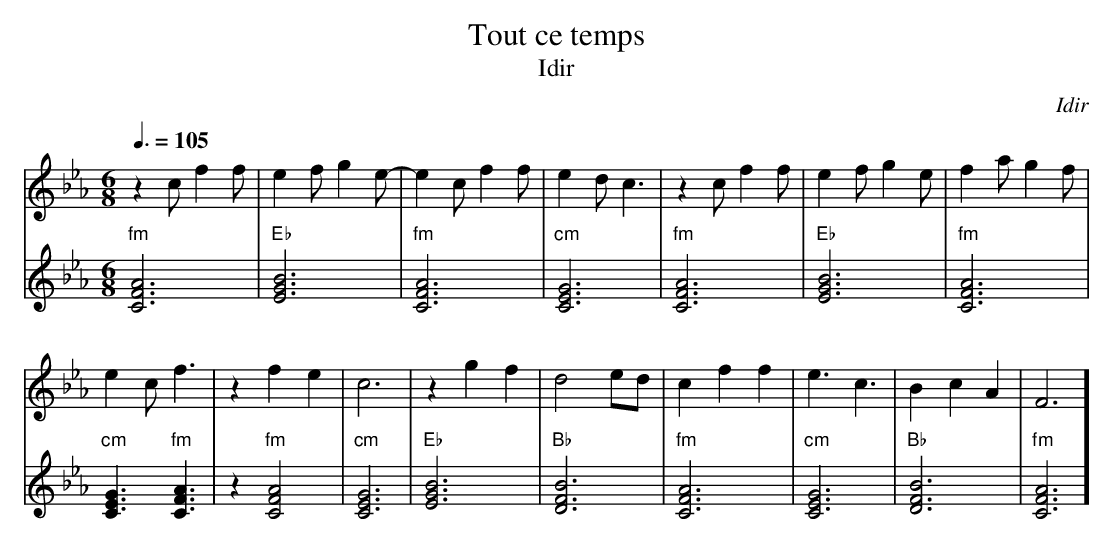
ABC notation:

X:1
T:Tout ce temps
C:Idir
T:Idir
L:1/4
M:6/8
Q:3/8=105
K:Eb
V:A
V:B
[V:A]z c/ f f/ |e f/ g e/- |e c/ f f/ |e d/ c3/2 |z c/ f f/ |e f/ g e/ |f a/ g f/ |
$ e c/ f3/2 | z f e | c3 | z g f | d2 e/d/ | c f f | e3/2 c3/2 | B c A | F3 ]
[V:B]"fm"[F3A3C3]|"Eb"[E3G3B3]|"fm"[F3A3C3]|"cm"[C3E3G3]|"fm"[F3A3C3]|"Eb"[E3G3B3]|"fm"[F3A3C3]|
$ "cm"[C3/2E3/2G3/2]"fm"[F3/2A3/2C3/2]| z "fm"[F2A2C2]|"cm"[C3E3G3]|"Eb"[E3G3B3]|"Bb"[B3D3F3]|"fm"[F3A3C3]|"cm"[C3E3G3]|"Bb"[B3D3F3]|"fm"[F3A3C3]]
